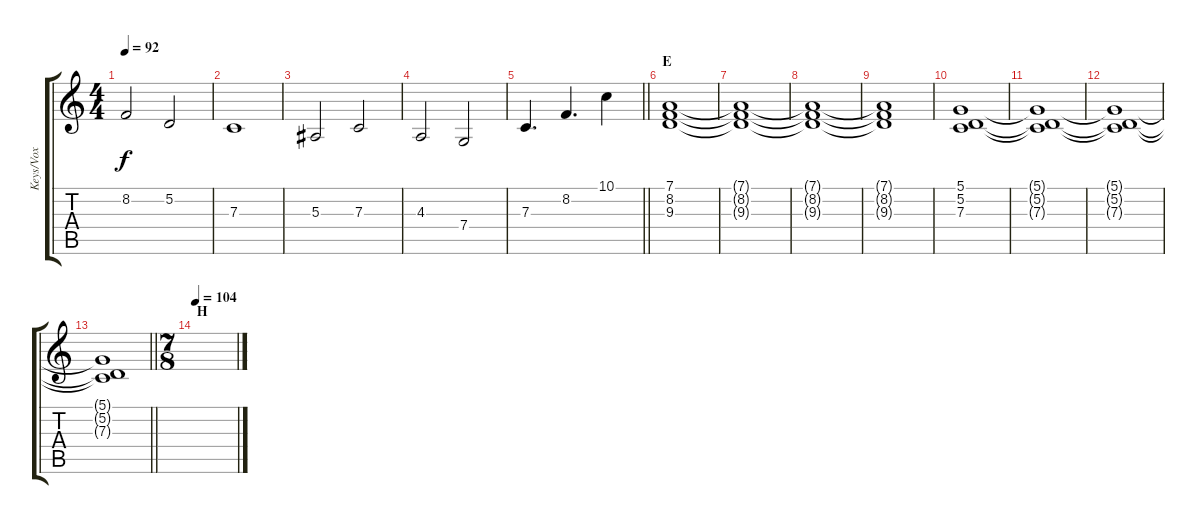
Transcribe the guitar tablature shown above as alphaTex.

\track ("Keys/Vox" "Keys/Vox") {instrument lead2sawtooth}
\staff {score tabs}
\tuning (D4 A3 F3 C3 G2 C2) {hide}
\ts (4 4)
\tempo 92
\clef g2
\ks c
8.2.2{dy f} 5.2.2 |
7.3.1 |
5.3.2 7.3.2 |
4.3.2 7.4.2 |
\barLineRight lightlight
7.3.4{d} 8.2.4{d} 10.1.4 |
\section ("" "E")
(7.1 8.2 9.3).1{volume 8 instrument pad2warm} |
(7.1{t} 8.2{t} 9.3{t}).1 |
(7.1{t} 8.2{t} 9.3{t}).1 |
(7.1{t} 8.2{t} 9.3{t}).1 |
(5.1 5.2 7.3).1 |
(5.1{t} 5.2{t} 7.3{t}).1 |
(5.1{t} 5.2{t} 7.3{t}).1 |
\barLineRight lightlight
(5.1{t} 5.2{t} 7.3{t}).1 |
\ts (7 8)
\section ("" "H")
\tempo 104
